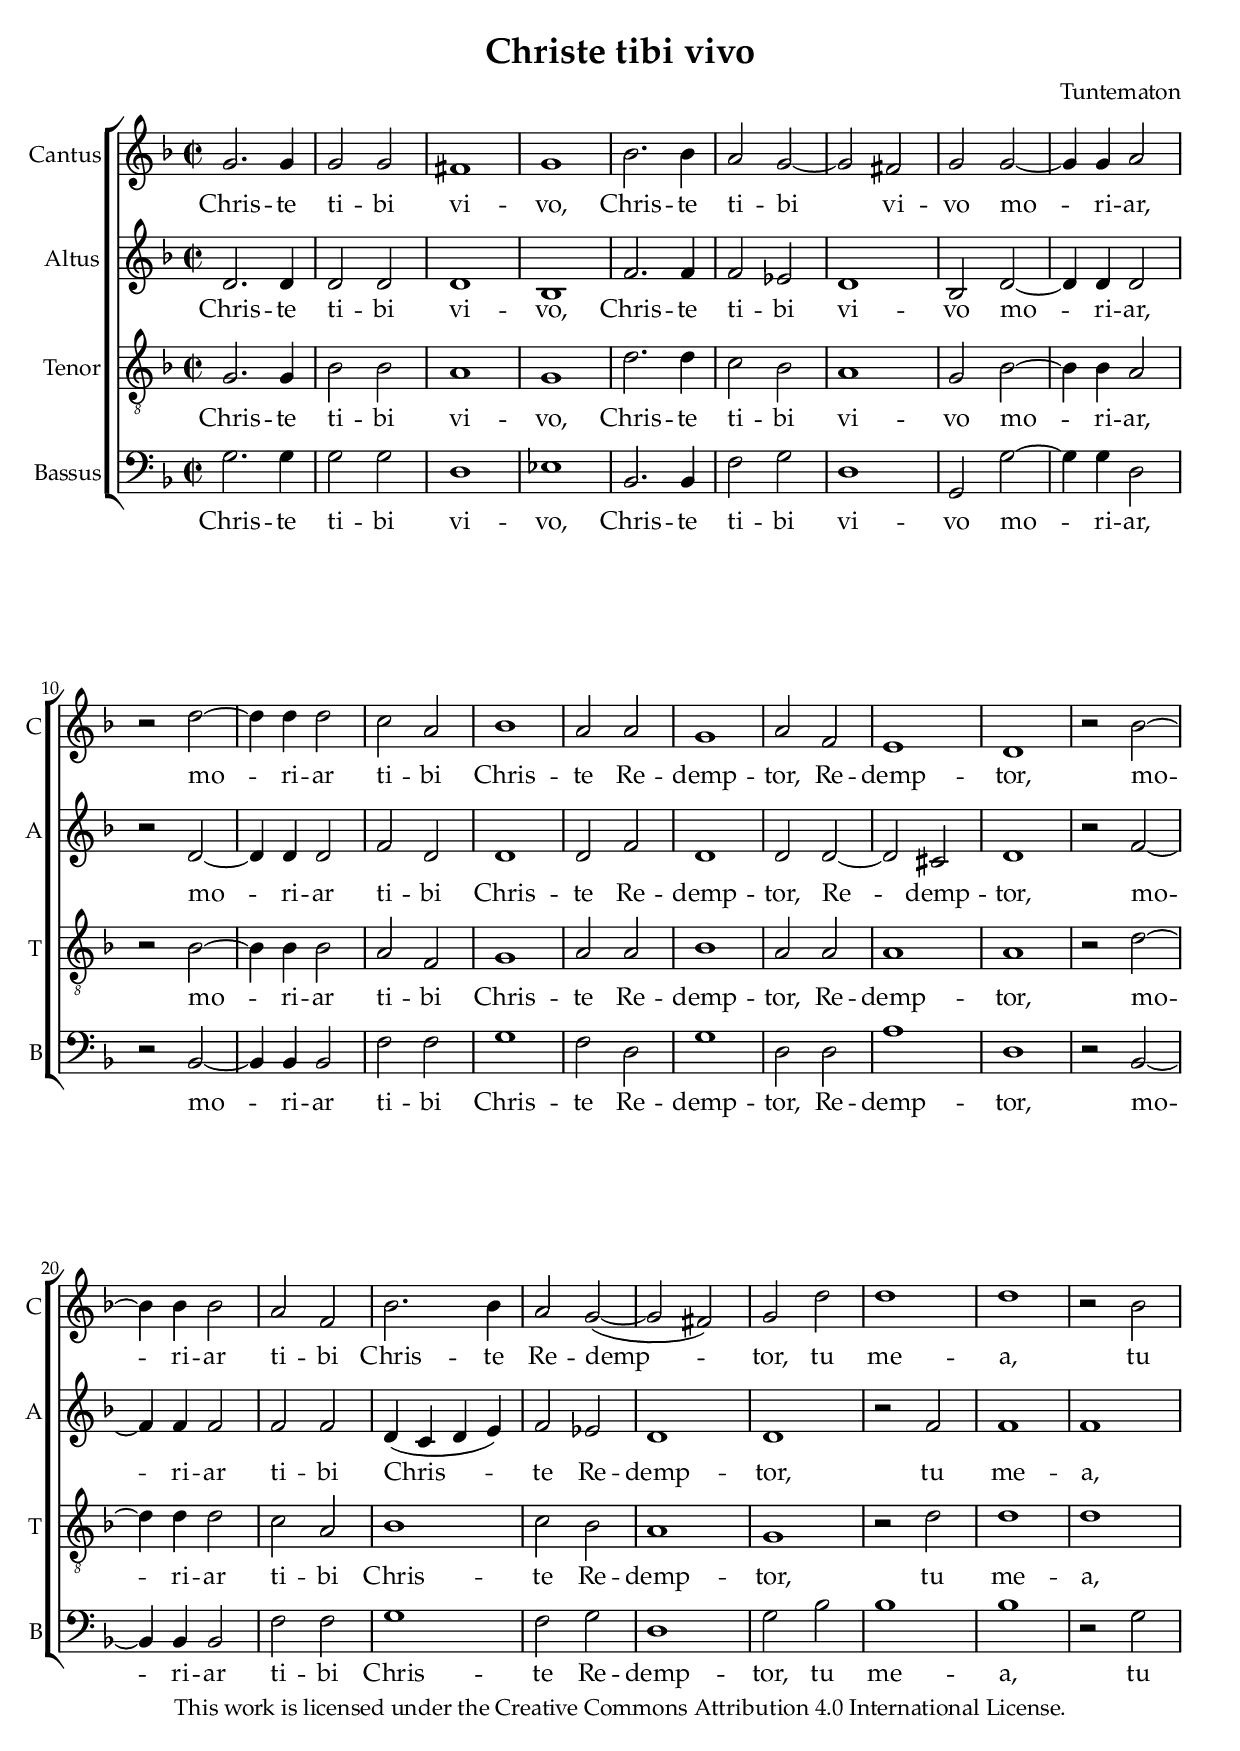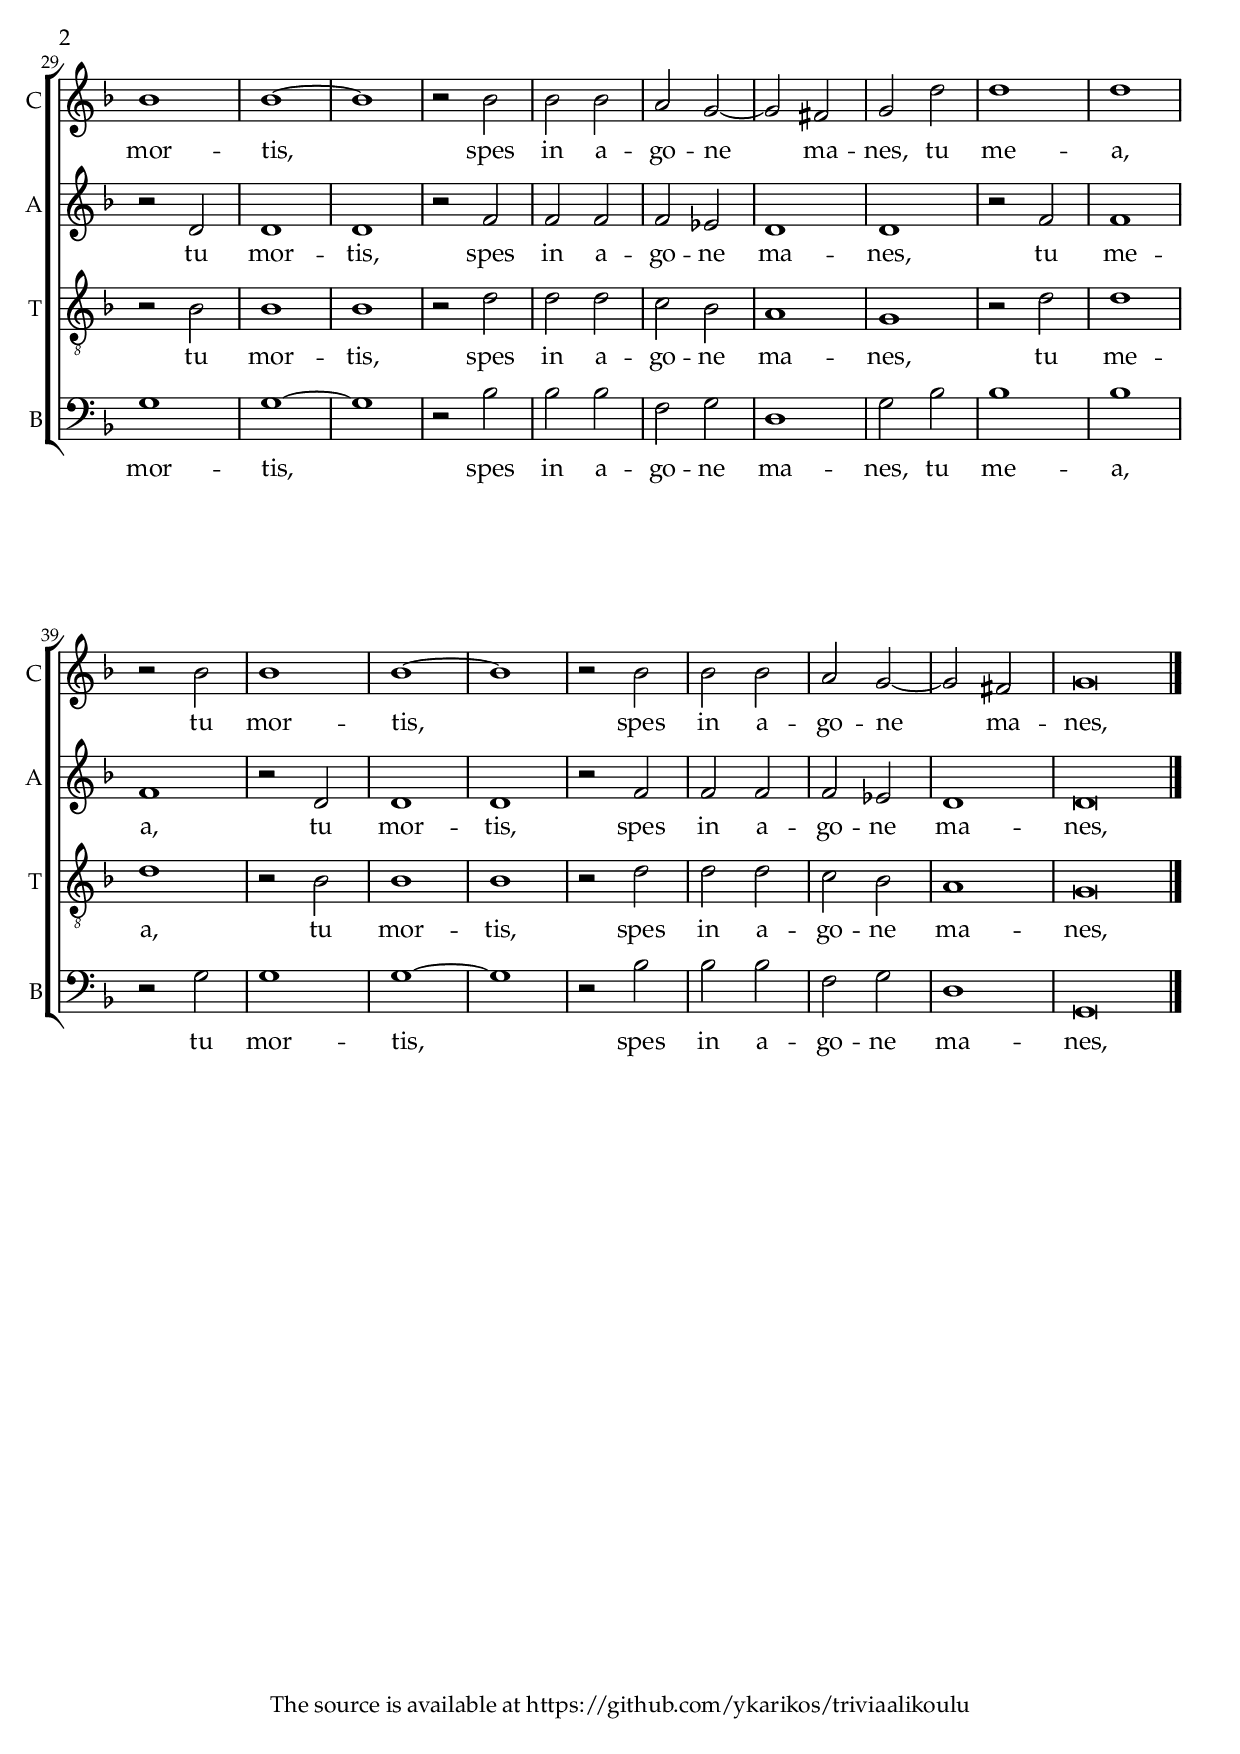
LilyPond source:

\version "2.19.49"
\include "suomi.ly"

global = { 
%  \numericTimeSignature
  \time 2/2 
%  \autoBeamOff
  \key d \minor
  \set Staff.midiInstrument = #"voice oohs"
}

\header {
  title = "Christe tibi vivo"
%  subtitle = ""
  composer = "Tuntematon"
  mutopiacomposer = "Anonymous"
%  instrument = "Voice (SATB)"
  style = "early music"
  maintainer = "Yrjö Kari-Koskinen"
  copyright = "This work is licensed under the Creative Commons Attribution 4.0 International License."
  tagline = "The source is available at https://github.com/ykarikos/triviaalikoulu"
}

\paper {
    #(define fonts
        (make-pango-font-tree "Palatino"
                              "Nimbus Sans"
                              "Luxi Mono"
                              (/ staff-height pt 20)))
}


SopranoMusic = \relative c'' {
  \set Staff.instrumentName = #"Cantus"
  \set Staff.shortInstrumentName = "C"
  g2. g4 | g2 g | fis1 | g | b2. b4 | a2 g~ |
  g fis | g g~ | g4 g a2 | r d~ | d4 d d2 | c a |
  b1 | a2 a | g1 | a2 f | e1 | d | r2 b'~ | b4 b b2 |
% 2
  a f | b2. b4 | a2 g~( | g fis) | g d' | d1 | d |
  r2 b | b1 | b1~ | b | r2 b | b b | a g~ | g fis |
  g d' | d1 | d | r2 b | b1 | b~ | b | 
  r2 b | b b | a g~ | g fis |
  \time 4/2 
  \once \override Staff.TimeSignature.break-visibility = ##(#t #f #t)
  g\breve \bar "|."
}

stanzaOneLyrics = \lyricmode {
	Chris -- te ti -- bi vi -- vo,
	Chris -- te ti -- bi vi -- vo mo -- ri -- ar,
	mo -- ri -- ar ti -- bi Chris -- te Re -- demp -- tor,
	Re -- demp -- tor,
	mo -- ri -- ar ti -- bi Chris -- te Re -- demp -- tor,
	tu me -- a, tu mor -- tis,
	spes in a -- go -- ne ma -- nes,
	tu me -- a, tu mor -- tis,
	spes in a -- go -- ne ma -- nes,
}

AltoMusic = \relative c' {
  \set Staff.instrumentName = #"Altus"
  \set Staff.shortInstrumentName = "A"
  d2. d4 | d2 d | d1 | b | f'2. f4 | f2 es |
  d1 | b2 d~ | d4 d d2 | r2 d~ | d4 d d2 | f d |
  d1 | d2 f | d1 | d2 d~ | d cis | d1 | r2 f~ | f4 f f2 |
% 2
  f f | d4( c d e) | f2 es | d1 | d | r2 f | f1 |
  f | r2 d | d1 | d | r2 f | f f | f es | d1 |
  d | r2 f | f1 | f | r2 d | d1 | d | r2 f | f f | f es | d1 |
  \time 4/2 
  \once \override Staff.TimeSignature.break-visibility = ##(#t #f #t)
  d\breve
}

TenoreMusic = \relative c' {
  \set Staff.instrumentName = #"Tenor"
  \set Staff.shortInstrumentName = "T"
  \clef "treble_8"
  g2. g4 | b2 b | a1 | g | d'2. d4 | c2 b |
  a1 | g2 b~ | b4 b a2 | r b~ | b4 b b2 | a f |
  g1 | a2 a | b1 | a2 a | a1 | a | r2 d~ | d4 d d2 |
% 2
  c a | b1 | c2 b | a1 | g | r2 d' | d1 | 
  d | r2 b | b1 | b | r2 d | d d | c b | a1 
  g | r2 d' | d1 | 
  d | r2 b | b1 | b | r2 d | d d | c b | a1
  \time 4/2 
  \once \override Staff.TimeSignature.break-visibility = ##(#t #f #t)
  g\breve
}

BassMusic = \relative c' {
  \set Staff.instrumentName = #"Bassus"
  \set Staff.shortInstrumentName = "B"
  \clef bass
  g2. g4 | g2 g | d1 | es | b2. b4 | f'2 g |
  d1 | g,2 g'~ | g4 g d2 | r2 b~ | b4 b b2 | f' f |
  g1 | f2 d | g1 | d2 d | a'1 | d, | r2 b~ | b4 b  b2 |
% 2
  f' f | g1 | f2 g | d1 | g2 b | b1 | b |
  r2 g | g1 | g~ | g | r2 b | b b | f g | d1 |
  g2  b | b1 | b |
  r2 g | g1 | g~ | g | r2 b | b b | f g | d1 |
  \time 4/2 
  \once \override Staff.TimeSignature.break-visibility = ##(#t #f #t)
  g,\breve
}



\score {
  \new ChoirStaff <<
    \new Staff <<
      \new Voice = "Soprano" {
		\global
        \SopranoMusic
      }
     \new Lyrics \lyricsto "Soprano" {
       \stanzaOneLyrics
     }
    >>
    \new Staff <<
      \new Voice = "Alto" {
        \global
        \AltoMusic
      }
     \new Lyrics \lyricsto "Alto" {
       \stanzaOneLyrics
     }
    >>
    \new Staff <<
      \new Voice = "Tenore" {
        \global
        \TenoreMusic
      }
      \new Lyrics \lyricsto "Tenore" {
       \stanzaOneLyrics
      }
    >>
    \new Staff <<
      \new Voice = "Bass" {
        \global
        \BassMusic
      }
      \new Lyrics \lyricsto "Bass" {
       \stanzaOneLyrics
      }
    >>
  >>
  \midi { 
    \tempo 4 = 160
  }
  \layout {
    indent = 1.0\cm
    \context {
     \Staff \RemoveEmptyStaves
   }
    \context {
     \Score
     \override VerticalAxisGroup.remove-first = ##t
    }
  }
}